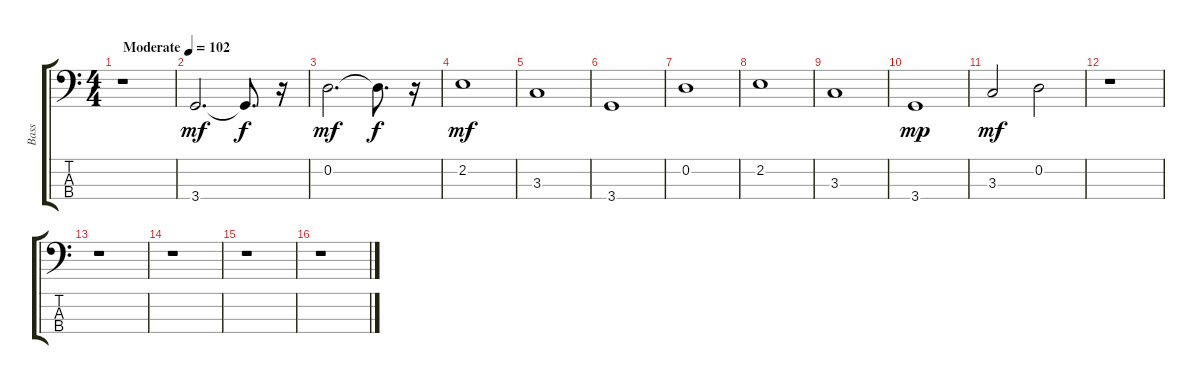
\track ("Bass    " "Bass    ") {instrument acousticbass}
\staff {score tabs}
\tuning (G2 D2 A1 E1) {hide}
\ts (4 4)
\tempo (102 "Moderate")
\clef f4
\ks c
r.1{dy mf instrument acousticbass} |
3.4.2{d} 3.4{t}.8{d dy f} r.16 |
0.2.2{d dy mf} 0.2{t}.8{d dy f} r.16 |
2.2.1{dy mf} |
3.3.1 |
3.4.1 |
0.2.1 |
2.2.1 |
3.3.1 |
3.4.1{dy mp} |
3.3.2{dy mf} 0.2.2 |
r.1 |
r.1 |
r.1 |
r.1 |
r.1
